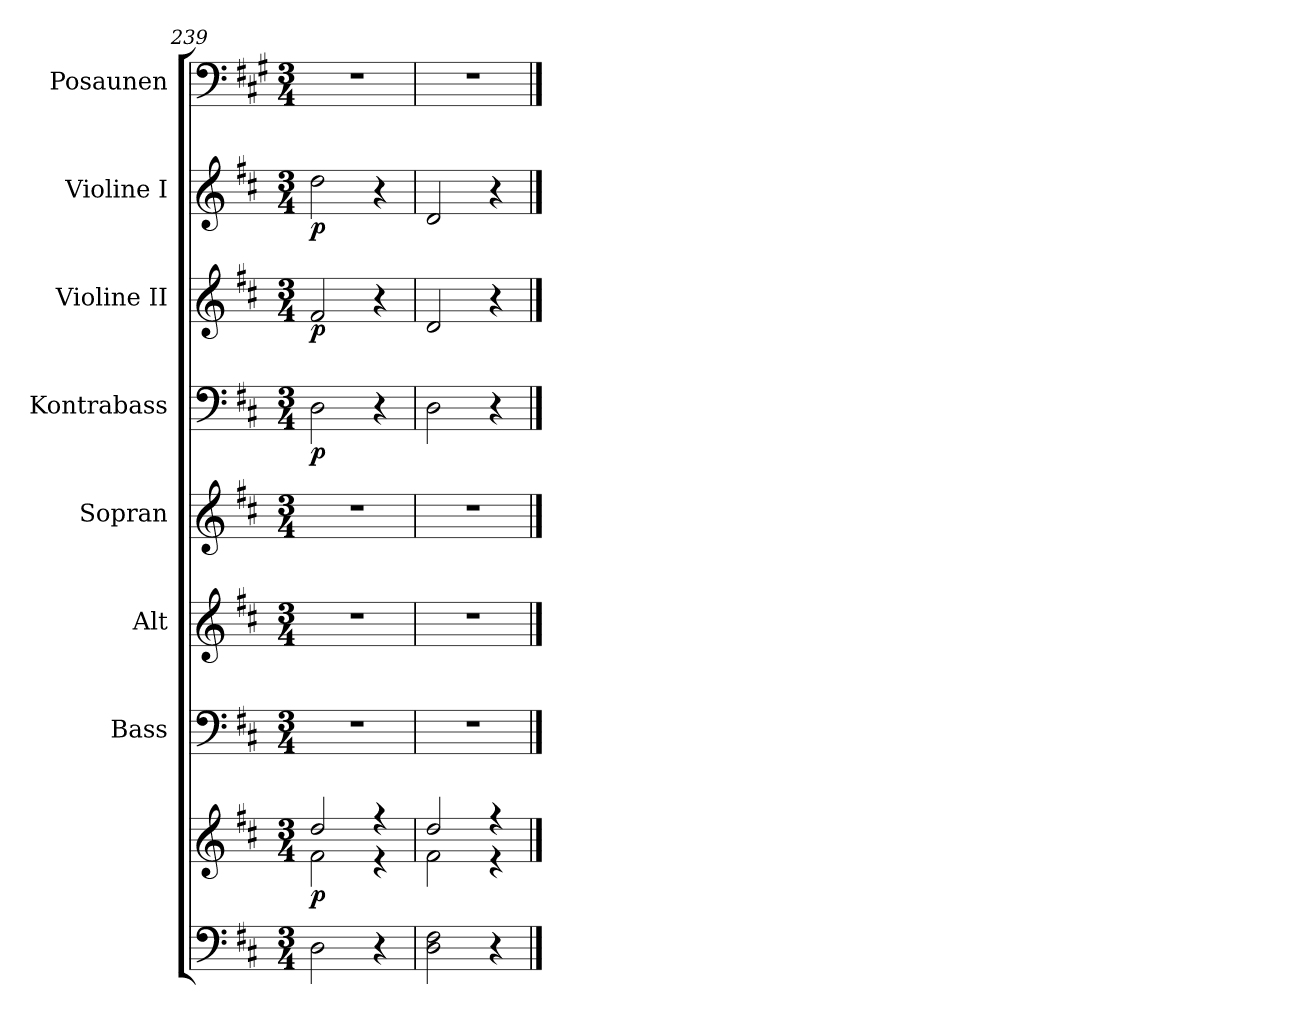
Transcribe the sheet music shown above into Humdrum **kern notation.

**kern	**kern	**dynam	**kern	**kern	**kern	**kern	**dynam	**kern	**dynam	**kern	**dynam	**kern
*part8	*part8	*part8	*part7	*part6	*part5	*part4	*part4	*part3	*part3	*part2	*part2	*part1
*staff9	*staff8	*staff8/9	*staff7	*staff6	*staff5	*staff4	*staff4	*staff3	*staff3	*staff2	*staff2	*staff1
*	*	*	*I"Bass	*I"Alt	*I"Sopran	*I"Kontrabass	*	*I"Violine II	*	*I"Violine I	*	*I"Posaunen
*	*	*	*I'B.	*I'A.	*I'S.	*I'Kb.	*	*I'Vl. II	*	*I'Vl. I	*	*I'Pos.
*clefF4	*clefG2	*	*clefF4	*clefG2	*clefG2	*clefF4	*	*clefG2	*	*clefG2	*	*clefF4
*	*	*	*	*	*	*ITrd7c12	*	*	*	*	*	*ITrd4c7
*k[f#c#]	*k[f#c#]	*	*k[f#c#]	*k[f#c#]	*k[f#c#]	*k[f#c#]	*	*k[f#c#]	*	*k[f#c#]	*	*k[f#c#]
*D:	*D:	*	*D:	*D:	*D:	*D:	*	*D:	*	*D:	*	*D:
*M3/4	*M3/4	*	*M3/4	*M3/4	*M3/4	*M3/4	*	*M3/4	*	*M3/4	*	*M3/4
=239	=239	=239	=239	=239	=239	=239	=239	=239	=239	=239	=239	=239
*	*^	*	*	*	*	*	*	*	*	*	*	*
!	!	!	!LO:DY:b	!	!	!	!	!LO:DY:b	!	!LO:DY:b	!	!LO:DY:b	!
2D\	2dd/	2f#\	p	2.r	2.r	2.r	2DD\	p	2f#/	p	2dd\	p	2.r
4r	4r	4r	.	.	.	.	4r	.	4r	.	4r	.	.
=240	=240	=240	=240	=240	=240	=240	=240	=240	=240	=240	=240	=240	=240
2D\ 2F#\	2dd/	2f#\	.	2.r	2.r	2.r	2DD\	.	2d/	.	2d/	.	2.r
4r	4r	4r	.	.	.	.	4r	.	4r	.	4r	.	.
*	*v	*v	*	*	*	*	*	*	*	*	*	*	*
==	==	==	==	==	==	==	==	==	==	==	==	==
*-	*-	*-	*-	*-	*-	*-	*-	*-	*-	*-	*-	*-
